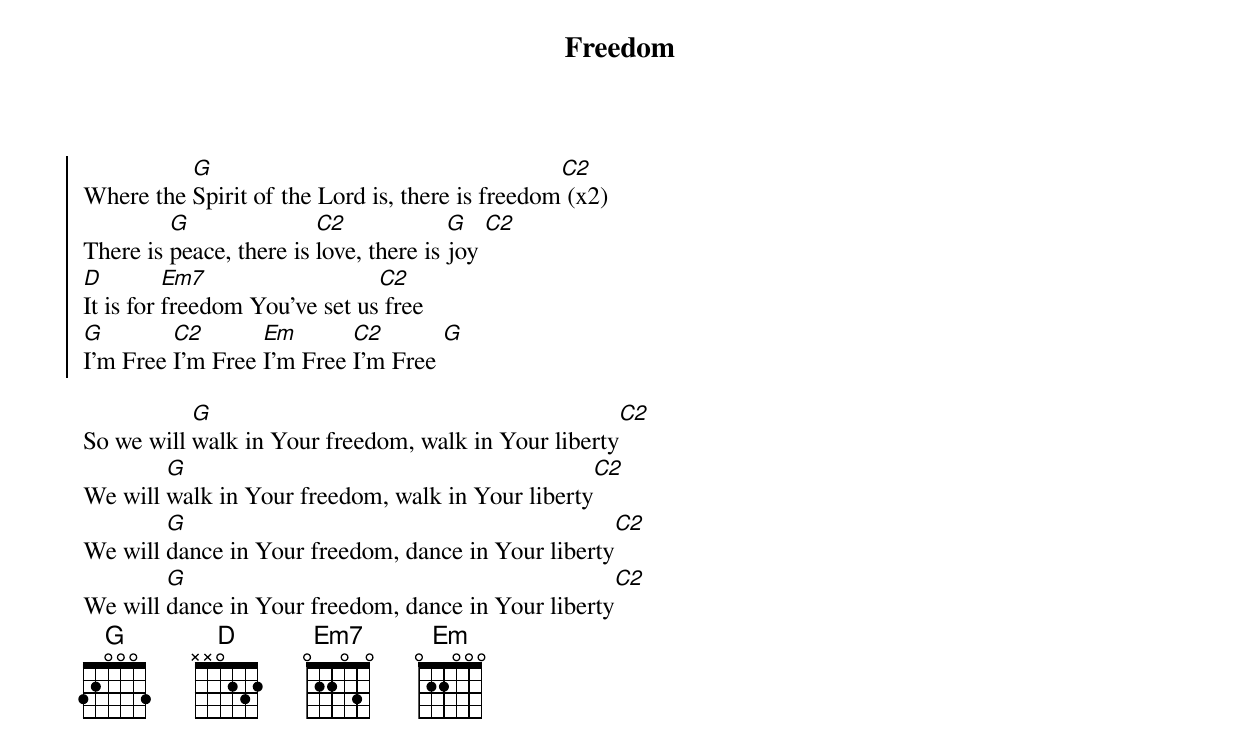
{title: Freedom}
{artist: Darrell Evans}
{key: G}

{start_of_chorus}
Where the [G]Spirit of the Lord is, there is freedom[C2] (x2)
There is [G]peace, there is [C2]love, there is [G]joy [C2]
[D]It is for [Em7]freedom You've set us[C2] free
[G]I'm Free [C2]I'm Free [Em]I'm Free [C2]I'm Free [G]
{end_of_chorus}

{start_of_bridge}
So we will [G]walk in Your freedom, walk in Your liberty[C2]
We will [G]walk in Your freedom, walk in Your liberty[C2]
We will [G]dance in Your freedom, dance in Your liberty[C2]
We will [G]dance in Your freedom, dance in Your liberty[C2]
{end_of_bridge}
